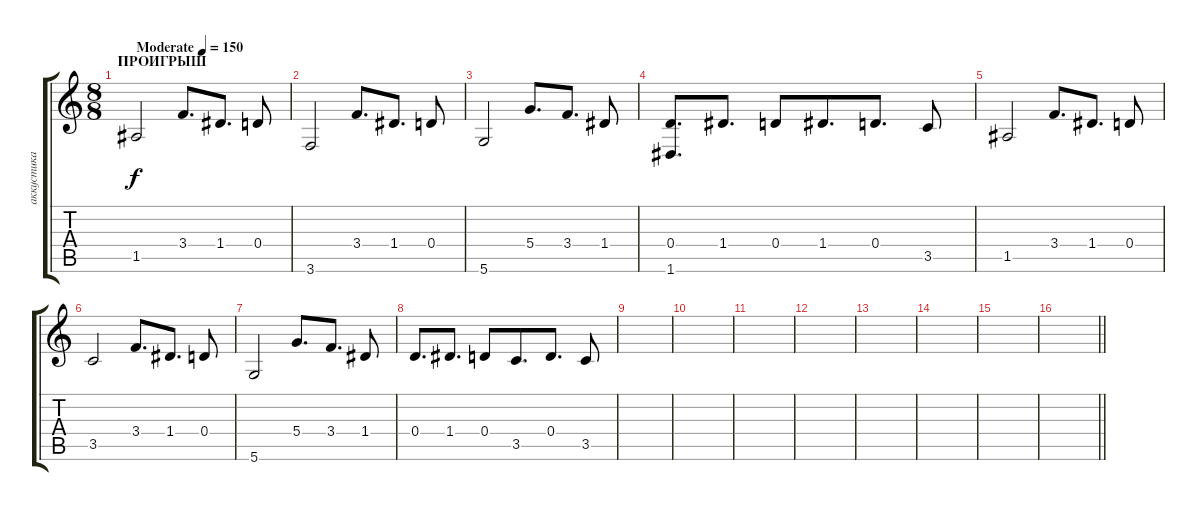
\track ("аккустика 1" "аккустика ") {instrument acousticguitarsteel}
\staff {score tabs}
\tuning (E4 B3 G3 D3 A2 D2) {hide}
\ts (8 8)
\section ("" "ПРОИГРЫШ")
\tempo (150 "Moderate")
\clef g2
\ks c
1.5.2{dy f instrument acousticguitarsteel} 3.4.8{d} 1.4.8{d} 0.4.8 |
3.6.2 3.4.8{d} 1.4.8{d} 0.4.8 |
5.6.2 5.4.8{d} 3.4.8{d} 1.4.8 |
(0.4 1.6).8{d} 1.4.8{d} 0.4.8 1.4.8{d} 0.4.8{d} 3.5.8 |
1.5.2 3.4.8{d} 1.4.8{d} 0.4.8 |
3.5.2 3.4.8{d} 1.4.8{d} 0.4.8 |
5.6.2 5.4.8{d} 3.4.8{d} 1.4.8 |
0.4.8{d} 1.4.8{d} 0.4.8 3.5.8{d} 0.4.8{d} 3.5.8 |
|
|
|
|
|
|
|
\barLineRight lightlight
